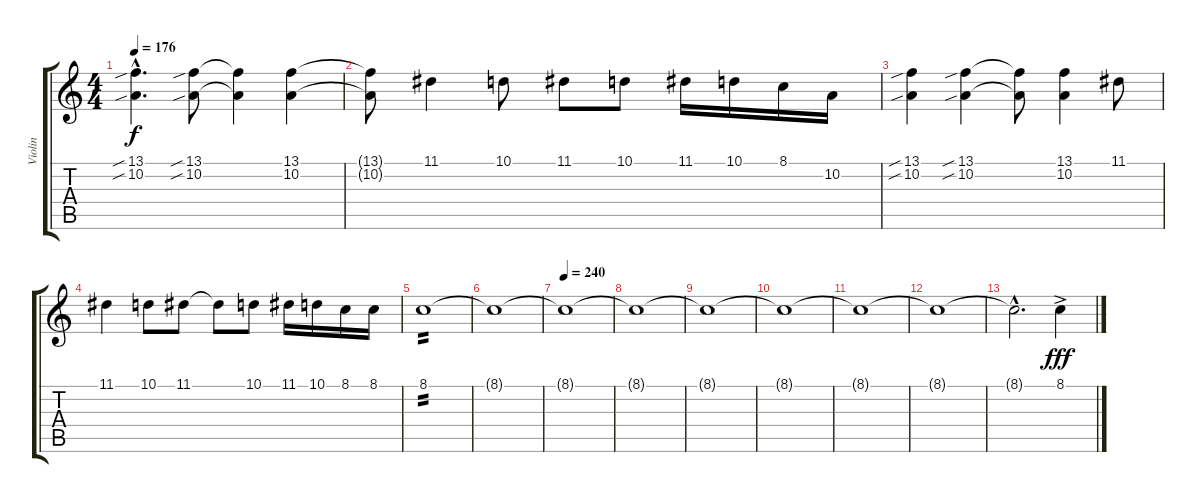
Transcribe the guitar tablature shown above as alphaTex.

\track ("Violin" "Violin") {instrument violin}
\staff {score tabs}
\tuning (E4 B3 G3 D3 A2 E2) {hide}
\ts (4 4)
\tempo 176
\clef g2
\ks c
(13.1{sib hac} 10.2{sib hac}).4{d dy f} (13.1{sib} 10.2{sib}).8 (13.1{t} 10.2{t}).4 (13.1 10.2).4 |
(13.1{t} 10.2{t}).8 11.1.4 10.1.8 11.1.8 10.1.8 11.1.16 10.1.16 8.1.16 10.2.16 |
(13.1{sib} 10.2{sib}).4 (13.1{sib} 10.2{sib}).4 (13.1{t} 10.2{t}).8 (13.1 10.2).4 11.1.8 |
11.1.4 10.1.8 11.1.8 11.1{t}.8 10.1.8 11.1.16 10.1.16 8.1.16 8.1.16 |
8.1.1{tp 2} |
8.1{t}.1 |
\tempo 240
8.1{t}.1 |
8.1{t}.1 |
8.1{t}.1 |
8.1{t}.1 |
8.1{t}.1 |
8.1{t}.1 |
8.1{hac t}.2{d} 8.1{ac}.4{dy fff}
